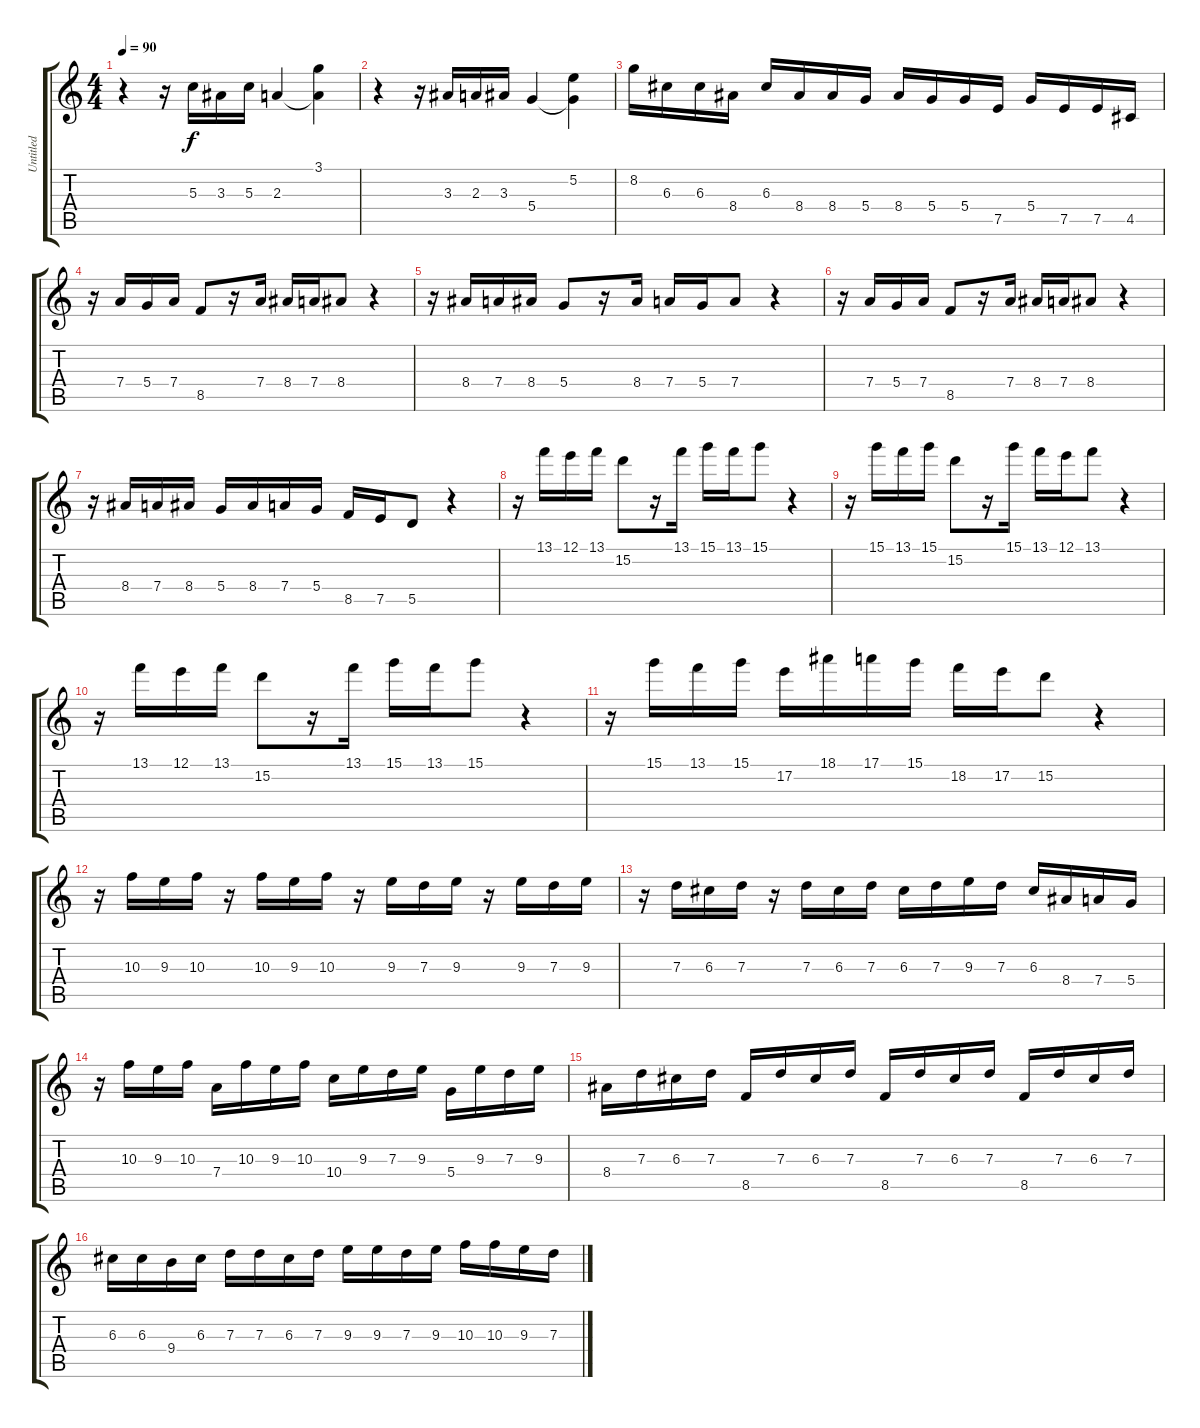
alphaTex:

\track ("Untitled" "Untitled") {instrument distortionguitar}
\staff {score tabs}
\tuning (E4 B3 G3 D3 A2 D2) {hide}
\ts (4 4)
\tempo 90
\clef g2
\ks c
r.4{dy f} r.16 5.3.16 3.3.16 5.3.16 2.3.4 (3.1 2.3{t}).4 |
r.4 r.16 3.3.16 2.3.16 3.3.16 5.4.4 (5.2 5.4{t}).4 |
8.2.16 6.3.16 6.3.16 8.4.16 6.3.16 8.4.16 8.4.16 5.4.16 8.4.16 5.4.16 5.4.16 7.5.16 5.4.16 7.5.16 7.5.16 4.5.16 |
r.16 7.4.16 5.4.16 7.4.16 8.5.8 r.16 7.4.16 8.4.16 7.4.16 8.4.8 r.4 |
r.16 8.4.16 7.4.16 8.4.16 5.4.8 r.16 8.4.16 7.4.16 5.4.16 7.4.8 r.4 |
r.16 7.4.16 5.4.16 7.4.16 8.5.8 r.16 7.4.16 8.4.16 7.4.16 8.4.8 r.4 |
r.16 8.4.16 7.4.16 8.4.16 5.4.16 8.4.16 7.4.16 5.4.16 8.5.16 7.5.16 5.5.8 r.4 |
r.16 13.1.16 12.1.16 13.1.16 15.2.8 r.16 13.1.16 15.1.16 13.1.16 15.1.8 r.4 |
r.16 15.1.16 13.1.16 15.1.16 15.2.8 r.16 15.1.16 13.1.16 12.1.16 13.1.8 r.4 |
r.16 13.1.16 12.1.16 13.1.16 15.2.8 r.16 13.1.16 15.1.16 13.1.16 15.1.8 r.4 |
r.16 15.1.16 13.1.16 15.1.16 17.2.16 18.1.16 17.1.16 15.1.16 18.2.16 17.2.16 15.2.8 r.4 |
r.16 10.3.16 9.3.16 10.3.16 r.16 10.3.16 9.3.16 10.3.16 r.16 9.3.16 7.3.16 9.3.16 r.16 9.3.16 7.3.16 9.3.16 |
r.16 7.3.16 6.3.16 7.3.16 r.16 7.3.16 6.3.16 7.3.16 6.3.16 7.3.16 9.3.16 7.3.16 6.3.16 8.4.16 7.4.16 5.4.16 |
r.16 10.3.16 9.3.16 10.3.16 7.4.16 10.3.16 9.3.16 10.3.16 10.4.16 9.3.16 7.3.16 9.3.16 5.4.16 9.3.16 7.3.16 9.3.16 |
8.4.16 7.3.16 6.3.16 7.3.16 8.5.16 7.3.16 6.3.16 7.3.16 8.5.16 7.3.16 6.3.16 7.3.16 8.5.16 7.3.16 6.3.16 7.3.16 |
6.3.16 6.3.16 9.4.16 6.3.16 7.3.16 7.3.16 6.3.16 7.3.16 9.3.16 9.3.16 7.3.16 9.3.16 10.3.16 10.3.16 9.3.16 7.3.16
